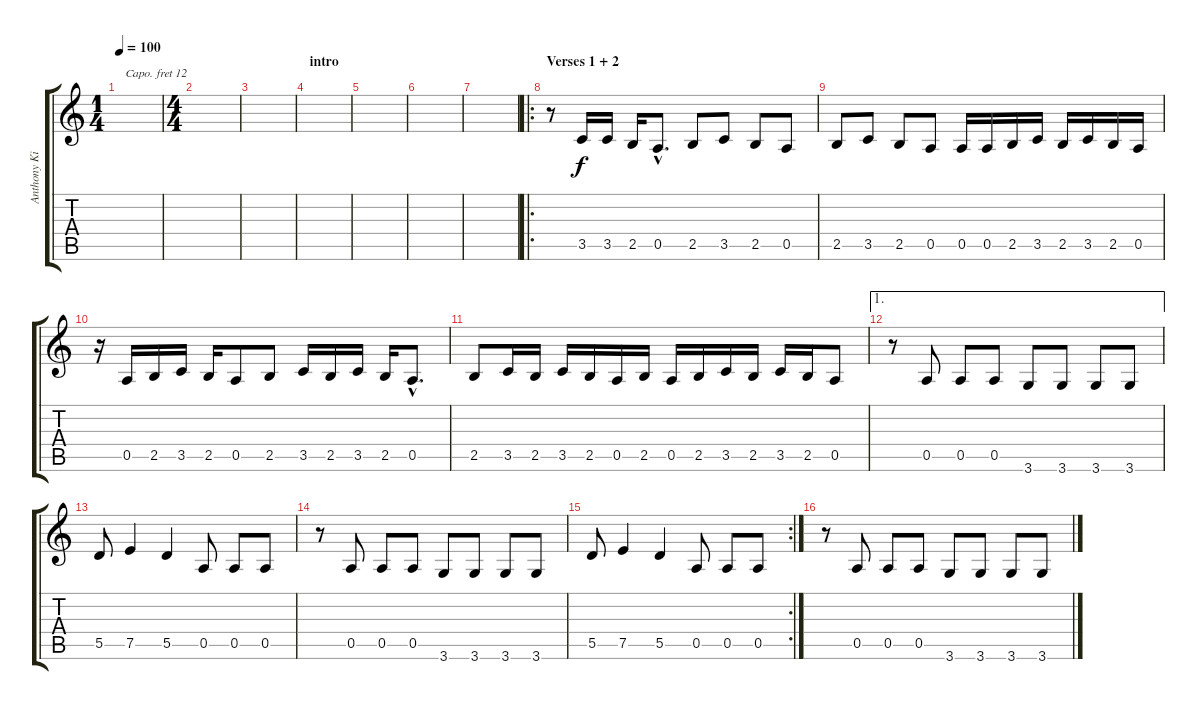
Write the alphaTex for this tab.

\track ("Anthony Kiedis - Vocal" "Anthony Ki") {instrument lead8bassandlead}
\staff {score tabs}
\capo 12
\tuning (E4 B3 G3 D3 A2 E2) {hide}
\ts (1 4)
\tempo 100
\clef g2
\ks c
|
\ts (4 4)
|
|
\section ("" "intro")
|
|
|
|
\ro
\section ("" "Verses 1 + 2")
r.8 3.5.16 3.5.16 2.5.16 0.5{hac}.8{d} 2.5.8 3.5.8 2.5.8 0.5.8 |
2.5.8 3.5.8 2.5.8 0.5.8 0.5.16 0.5.16 2.5.16 3.5.16 2.5.16 3.5.16 2.5.16 0.5.16 |
r.16 0.5.16 2.5.16 3.5.16 2.5.16 0.5.8 2.5.8 3.5.16 2.5.16 3.5.16 2.5.16 0.5{hac}.8{d} |
2.5.8 3.5.16 2.5.16 3.5.16 2.5.16 0.5.16 2.5.16 0.5.16 2.5.16 3.5.16 2.5.16 3.5.16 2.5.16 0.5.8 |
\ae 1
r.8 0.5.8 0.5.8 0.5.8 3.6.8 3.6.8 3.6.8 3.6.8 |
5.5.8 7.5.4 5.5.4 0.5.8 0.5.8 0.5.8 |
r.8 0.5.8 0.5.8 0.5.8 3.6.8 3.6.8 3.6.8 3.6.8 |
\rc 2
5.5.8 7.5.4 5.5.4 0.5.8 0.5.8 0.5.8 |
r.8 0.5.8 0.5.8 0.5.8 3.6.8 3.6.8 3.6.8 3.6.8
